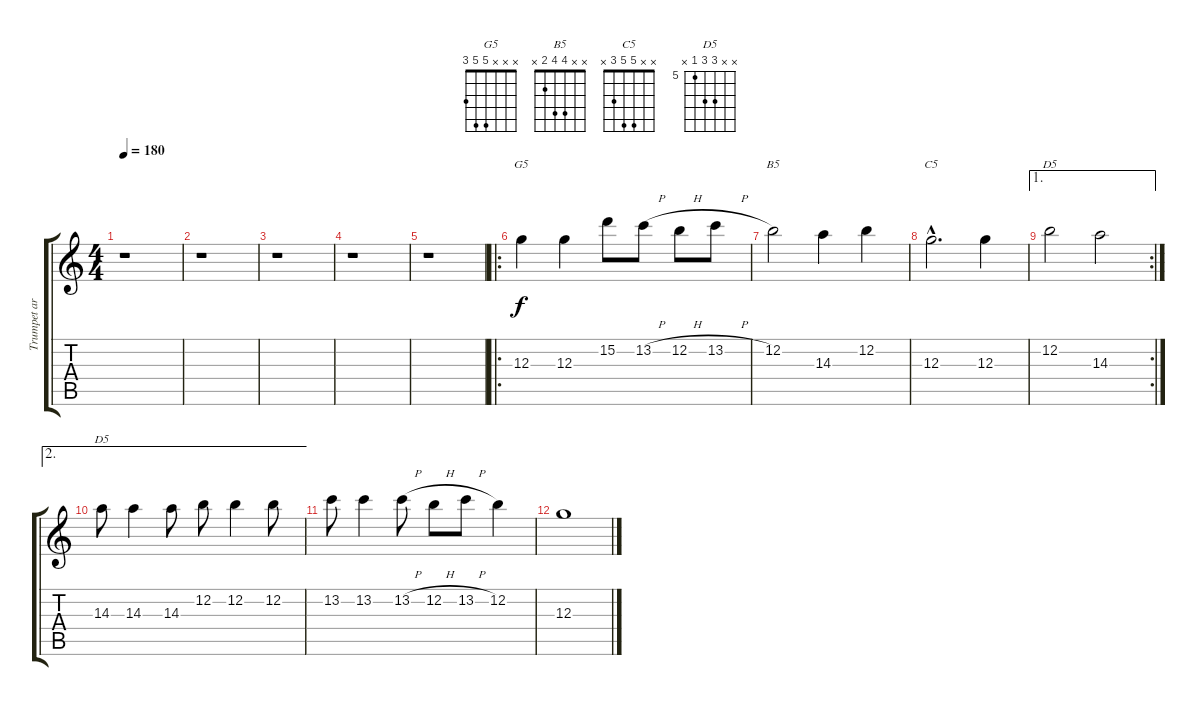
\track ("Trumpet argt for guitar" "Trumpet ar") {instrument overdrivenguitar}
\staff {score tabs}
\tuning (E4 B3 G3 D3 A2 E2) {hide}
\chord ("G5" x x x 5 5 3)
\chord ("B5" x x 4 4 2 x)
\chord ("C5" x x 5 5 3 x)
\chord ("D5" x 3 2 0 x x)
\chord ("D5" x x 7 7 5 x) {firstfret 5}
\ts (4 4)
\tempo 180
\clef g2
\ks c
r.1{dy f instrument overdrivenguitar} |
r.1 |
r.1 |
r.1 |
r.1 |
\ro
12.3.4{ch "G5"} 12.3.4 15.2.8 13.2{h}.8 12.2{h}.8 13.2{h}.8 |
12.2.2{ch "B5"} 14.3.4 12.2.4 |
12.3{hac}.2{d ch "C5"} 12.3.4 |
\ae 1
\rc 2
12.2.2{ch "D5"} 14.3.2 |
\ae 2
14.3.8{ch "D5"} 14.3.4 14.3.8 12.2.8 12.2.4 12.2.8 |
13.2.8 13.2.4 13.2{h}.8 12.2{h}.8 13.2{h}.8 12.2.4 |
12.3.1
